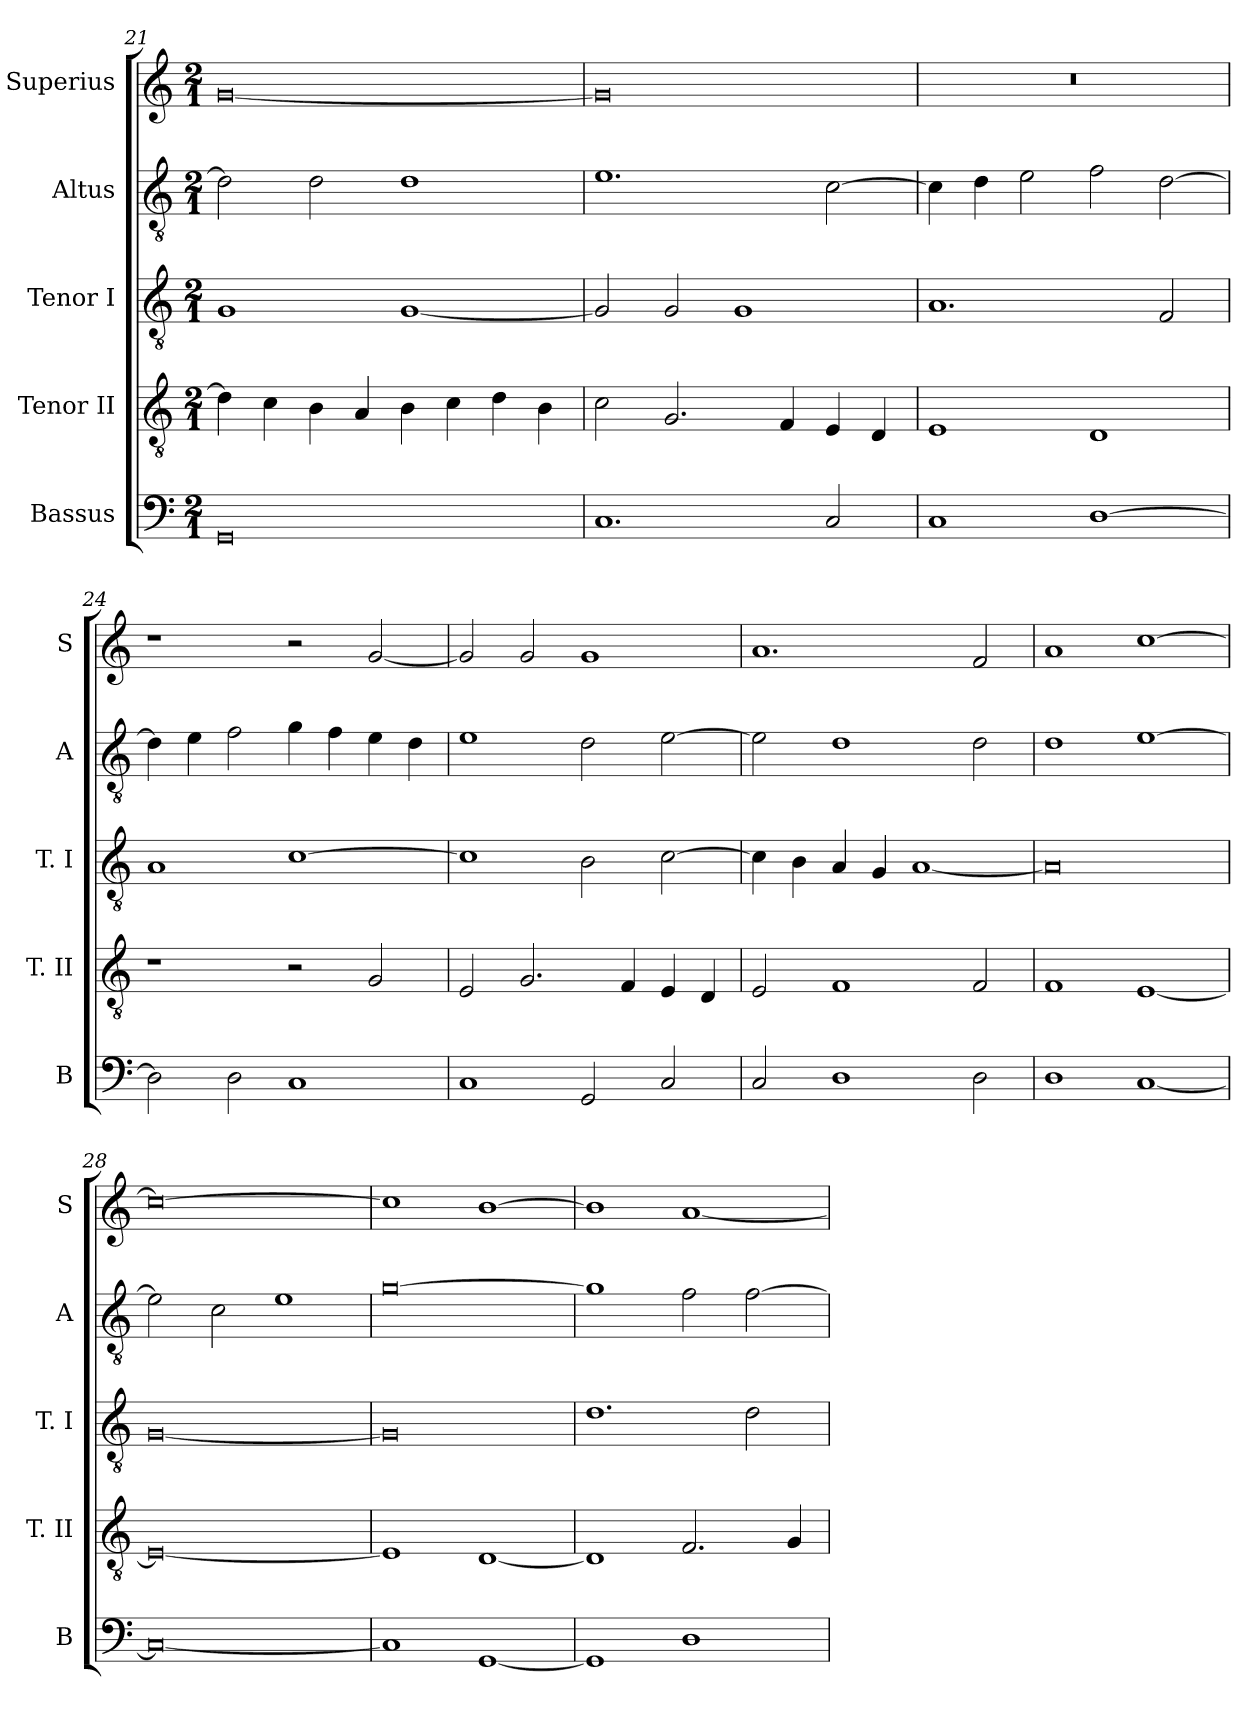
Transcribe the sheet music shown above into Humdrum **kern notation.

**kern	**kern	**kern	**kern	**kern
*part5	*part4	*part3	*part2	*part1
*staff5	*staff4	*staff3	*staff2	*staff1
*I"Bassus	*I"Tenor II	*I"Tenor I	*I"Altus	*I"Superius
*I'B	*I'T. II	*I'T. I	*I'A	*I'S
*clefF4	*clefGv2	*clefGv2	*clefGv2	*clefG2
*k[]	*k[]	*k[]	*k[]	*k[]
*C:	*C:	*C:	*C:	*C:
*M2/1	*M2/1	*M2/1	*M2/1	*M2/1
=21	=21	=21	=21	=21
0GG	4d]	1G	2d]	[0g
.	4c	.	.	.
.	4B	.	2d	.
.	4A	.	.	.
.	4B	[1G	1d	.
.	4c	.	.	.
.	4d	.	.	.
.	4B	.	.	.
=22	=22	=22	=22	=22
1.C	2c	2G]	1.e	0g]
.	2.G	2G	.	.
.	.	1G	.	.
.	4F	.	.	.
2C	4E	.	[2c	.
.	4D	.	.	.
=23	=23	=23	=23	=23
1C	1E	1.A	4c]	0r
.	.	.	4d	.
.	.	.	2e	.
[1D	1D	.	2f	.
.	.	2F	[2d	.
=24	=24	=24	=24	=24
2D]	1r	1A	4d]	1r
.	.	.	4e	.
2D	.	.	2f	.
1C	2r	[1c	4g	2r
.	.	.	4f	.
.	2G	.	4e	[2g
.	.	.	4d	.
=25	=25	=25	=25	=25
1C	2E	1c]	1e	2g]
.	2.G	.	.	2g
2GG	.	2B	2d	1g
.	4F	.	.	.
2C	4E	[2c	[2e	.
.	4D	.	.	.
=26	=26	=26	=26	=26
2C	2E	4c]	2e]	1.a
.	.	4B	.	.
1D	1F	4A	1d	.
.	.	4G	.	.
.	.	[1A	.	.
2D	2F	.	2d	2f
=27	=27	=27	=27	=27
1D	1F	0A]	1d	1a
[1C	[1E	.	[1e	[1cc
=28	=28	=28	=28	=28
0C_	0E_	[0G	2e]	0cc_
.	.	.	2c	.
.	.	.	1e	.
=29	=29	=29	=29	=29
1C]	1E]	0G]	[0g	1cc]
[1GG	[1D	.	.	[1b
=30	=30	=30	=30	=30
1GG]	1D]	1.d	1g]	1b]
1D	2.F	.	2f	[1a
.	.	2d	[2f	.
.	4G	.	.	.
=	=	=	=	=
*-	*-	*-	*-	*-
